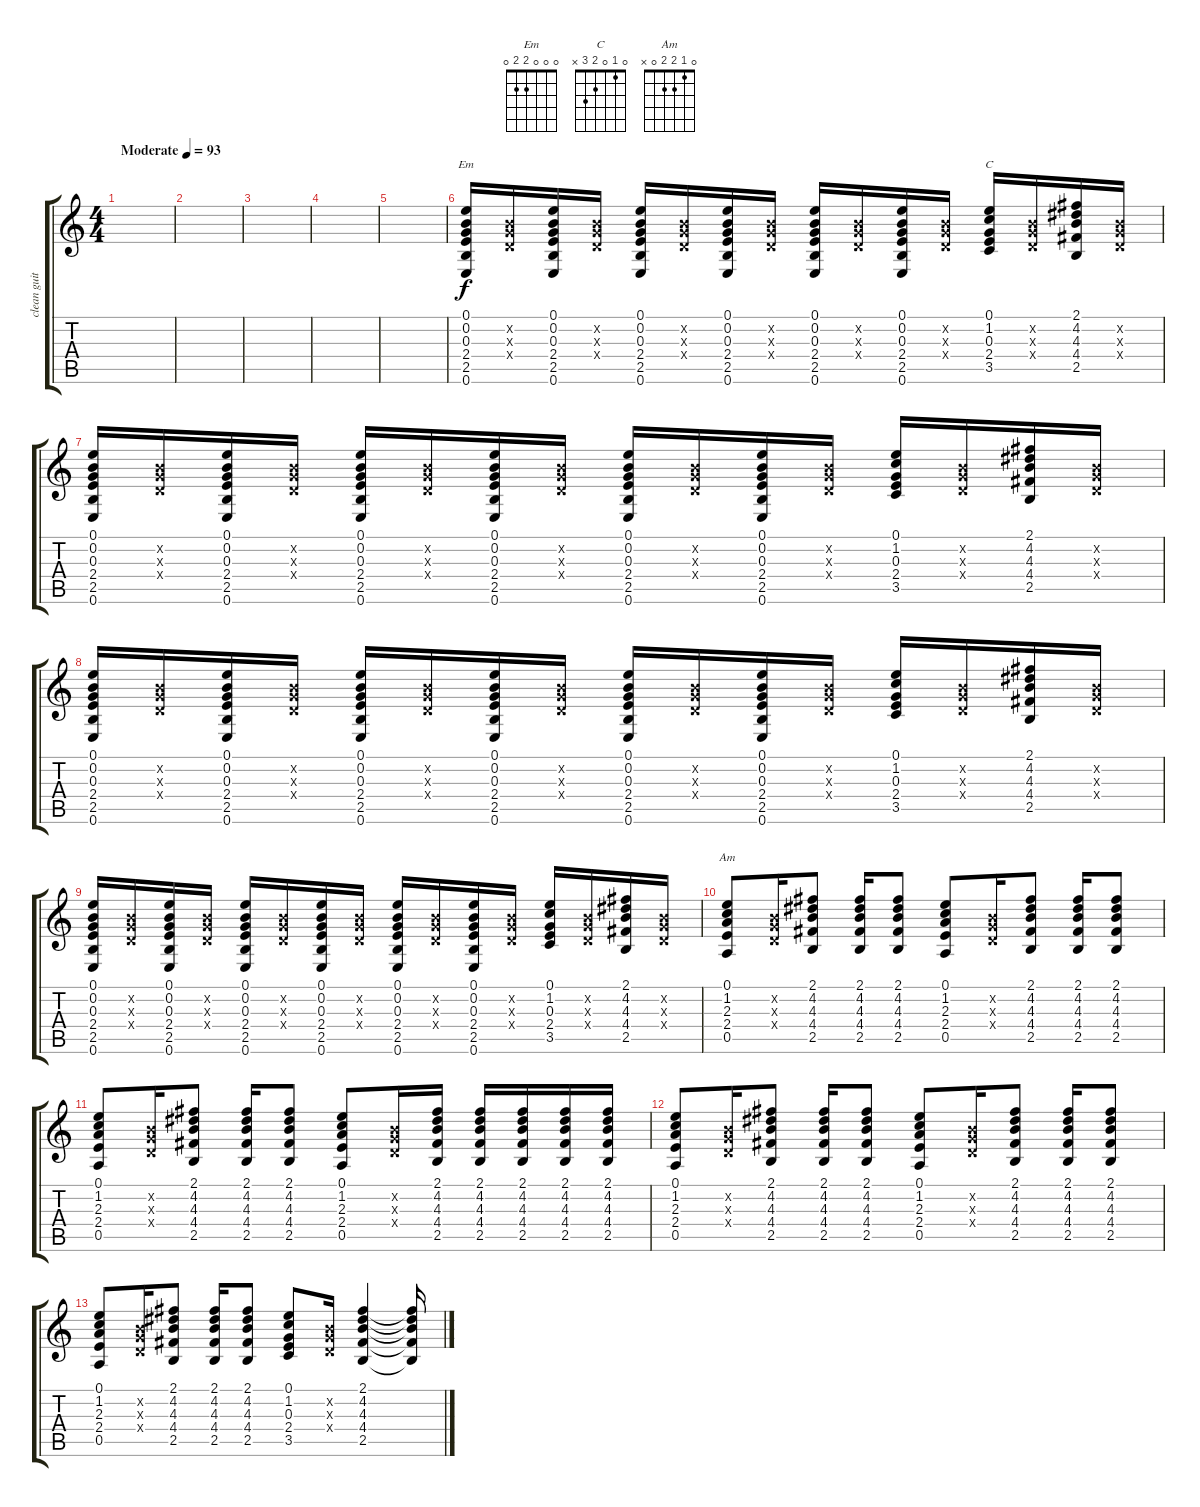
\track ("clean guitar" "clean guit") {instrument electricguitarclean}
\staff {score tabs}
\tuning (E4 B3 G3 D3 A2 E2) {hide}
\chord ("Em" 0 0 0 2 2 0)
\chord ("C" 0 1 0 2 3 x)
\chord ("Am" 0 1 2 2 0 x)
\ts (4 4)
\tempo (93 "Moderate")
\clef g2
\ks c
|
|
|
|
|
(0.1 0.2 0.3 2.4 2.5 0.6).16{ch "Em"} (0.2{x} 0.3{x} 0.4{x}).16 (0.1 0.2 0.3 2.4 2.5 0.6).16 (0.2{x} 0.3{x} 0.4{x}).16 (0.1 0.2 0.3 2.4 2.5 0.6).16 (0.2{x} 0.3{x} 0.4{x}).16 (0.1 0.2 0.3 2.4 2.5 0.6).16 (0.2{x} 0.3{x} 0.4{x}).16 (0.1 0.2 0.3 2.4 2.5 0.6).16 (0.2{x} 0.3{x} 0.4{x}).16 (0.1 0.2 0.3 2.4 2.5 0.6).16 (0.2{x} 0.3{x} 0.4{x}).16 (0.1 1.2 0.3 2.4 3.5).16{ch "C"} (0.2{x} 0.3{x} 0.4{x}).16 (2.1 4.2 4.3 4.4 2.5).16 (0.2{x} 0.3{x} 0.4{x}).16 |
(0.1 0.2 0.3 2.4 2.5 0.6).16 (0.2{x} 0.3{x} 0.4{x}).16 (0.1 0.2 0.3 2.4 2.5 0.6).16 (0.2{x} 0.3{x} 0.4{x}).16 (0.1 0.2 0.3 2.4 2.5 0.6).16 (0.2{x} 0.3{x} 0.4{x}).16 (0.1 0.2 0.3 2.4 2.5 0.6).16 (0.2{x} 0.3{x} 0.4{x}).16 (0.1 0.2 0.3 2.4 2.5 0.6).16 (0.2{x} 0.3{x} 0.4{x}).16 (0.1 0.2 0.3 2.4 2.5 0.6).16 (0.2{x} 0.3{x} 0.4{x}).16 (0.1 1.2 0.3 2.4 3.5).16 (0.2{x} 0.3{x} 0.4{x}).16 (2.1 4.2 4.3 4.4 2.5).16 (0.2{x} 0.3{x} 0.4{x}).16 |
(0.1 0.2 0.3 2.4 2.5 0.6).16 (0.2{x} 0.3{x} 0.4{x}).16 (0.1 0.2 0.3 2.4 2.5 0.6).16 (0.2{x} 0.3{x} 0.4{x}).16 (0.1 0.2 0.3 2.4 2.5 0.6).16 (0.2{x} 0.3{x} 0.4{x}).16 (0.1 0.2 0.3 2.4 2.5 0.6).16 (0.2{x} 0.3{x} 0.4{x}).16 (0.1 0.2 0.3 2.4 2.5 0.6).16 (0.2{x} 0.3{x} 0.4{x}).16 (0.1 0.2 0.3 2.4 2.5 0.6).16 (0.2{x} 0.3{x} 0.4{x}).16 (0.1 1.2 0.3 2.4 3.5).16 (0.2{x} 0.3{x} 0.4{x}).16 (2.1 4.2 4.3 4.4 2.5).16 (0.2{x} 0.3{x} 0.4{x}).16 |
(0.1 0.2 0.3 2.4 2.5 0.6).16 (0.2{x} 0.3{x} 0.4{x}).16 (0.1 0.2 0.3 2.4 2.5 0.6).16 (0.2{x} 0.3{x} 0.4{x}).16 (0.1 0.2 0.3 2.4 2.5 0.6).16 (0.2{x} 0.3{x} 0.4{x}).16 (0.1 0.2 0.3 2.4 2.5 0.6).16 (0.2{x} 0.3{x} 0.4{x}).16 (0.1 0.2 0.3 2.4 2.5 0.6).16 (0.2{x} 0.3{x} 0.4{x}).16 (0.1 0.2 0.3 2.4 2.5 0.6).16 (0.2{x} 0.3{x} 0.4{x}).16 (0.1 1.2 0.3 2.4 3.5).16 (0.2{x} 0.3{x} 0.4{x}).16 (2.1 4.2 4.3 4.4 2.5).16 (0.2{x} 0.3{x} 0.4{x}).16 |
(0.1 1.2 2.3 2.4 0.5).8{ch "Am"} (0.2{x} 0.3{x} 0.4{x}).16 (2.1 4.2 4.3 4.4 2.5).8 (2.1 4.2 4.3 4.4 2.5).16 (2.1 4.2 4.3 4.4 2.5).8 (0.1 1.2 2.3 2.4 0.5).8 (0.2{x} 0.3{x} 0.4{x}).16 (2.1 4.2 4.3 4.4 2.5).8 (2.1 4.2 4.3 4.4 2.5).16 (2.1 4.2 4.3 4.4 2.5).8 |
(0.1 1.2 2.3 2.4 0.5).8 (0.2{x} 0.3{x} 0.4{x}).16 (2.1 4.2 4.3 4.4 2.5).8 (2.1 4.2 4.3 4.4 2.5).16 (2.1 4.2 4.3 4.4 2.5).8 (0.1 1.2 2.3 2.4 0.5).8 (0.2{x} 0.3{x} 0.4{x}).16 (2.1 4.2 4.3 4.4 2.5).16 (2.1 4.2 4.3 4.4 2.5).16 (2.1 4.2 4.3 4.4 2.5).16 (2.1 4.2 4.3 4.4 2.5).16 (2.1 4.2 4.3 4.4 2.5).16 |
(0.1 1.2 2.3 2.4 0.5).8 (0.2{x} 0.3{x} 0.4{x}).16 (2.1 4.2 4.3 4.4 2.5).8 (2.1 4.2 4.3 4.4 2.5).16 (2.1 4.2 4.3 4.4 2.5).8 (0.1 1.2 2.3 2.4 0.5).8 (0.2{x} 0.3{x} 0.4{x}).16 (2.1 4.2 4.3 4.4 2.5).8 (2.1 4.2 4.3 4.4 2.5).16 (2.1 4.2 4.3 4.4 2.5).8 |
(0.1 1.2 2.3 2.4 0.5).8 (0.2{x} 0.3{x} 0.4{x}).16 (2.1 4.2 4.3 4.4 2.5).8 (2.1 4.2 4.3 4.4 2.5).16 (2.1 4.2 4.3 4.4 2.5).8 (0.1 1.2 0.3 2.4 3.5).8 (0.2{x} 0.3{x} 0.4{x}).16 (2.1 4.2 4.3 4.4 2.5).4 (2.1{t} 4.2{t} 4.3{t} 4.4{t} 2.5{t}).16
